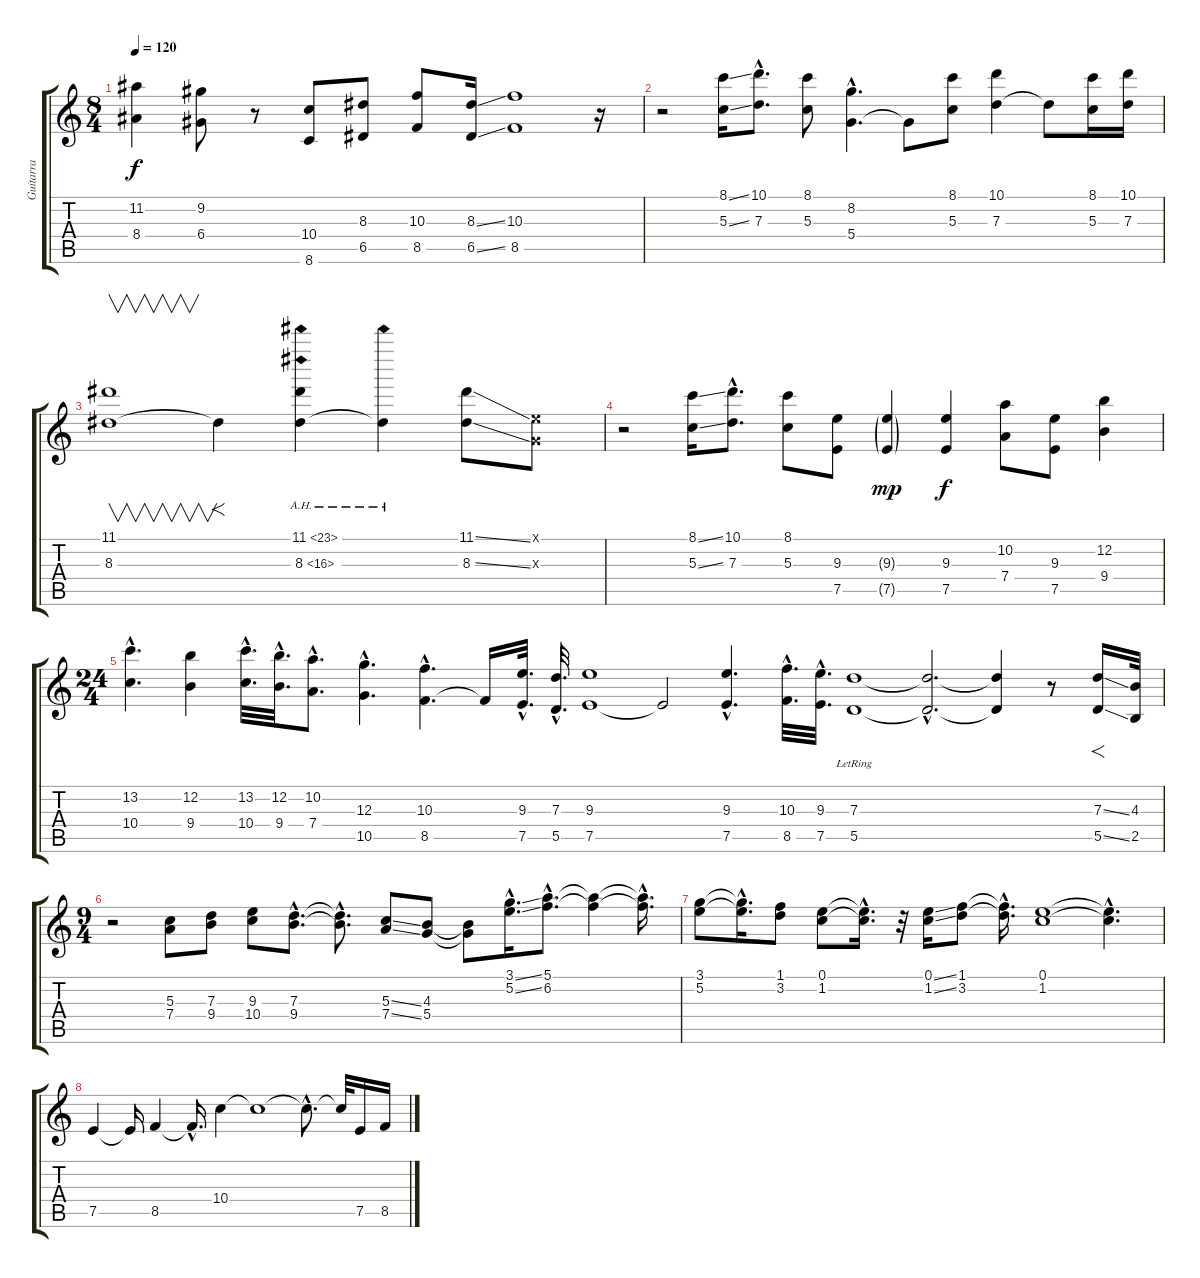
\track ("Guitarra" "Guitarra") {instrument distortionguitar}
\staff {score tabs}
\tuning (E4 B3 G3 D3 A2 E2) {hide}
\ts (8 4)
\tempo 120
\clef g2
\ks c
(11.2 8.4).4{dy f} (9.2 6.4).8 r.8 (10.4 8.6).8 (8.3 6.5).8 (10.3 8.5).8 (8.3{ss} 6.5{ss}).16 (10.3 8.5).1 r.16 |
r.2 (8.1{ss} 5.3{ss}).16 (10.1{hac} 7.3{hac}).8{d} (8.1 5.3).8 (8.2{hac} 5.4{hac}).4{d} 5.4{t}.8 (8.1 5.3).8 (10.1 7.3).4 7.3{t}.8 (8.1 5.3).16 (10.1 7.3).16 |
(11.1 8.3).1{v} 8.3{t}.4{f} (11.1{ah 12} 8.3{ah 8}).4 8.3{ah 8 t}.4 (11.1{ss} 8.3{ss}).8 (0.1{x} 0.3{x}).8 |
r.2 (8.1{ss} 5.3{ss}).16 (10.1{hac} 7.3{hac}).8{d} (8.1 5.3).8 (9.3 7.5).8 (9.3{g} 7.5{g}).4{dy mp} (9.3 7.5).4{dy f} (10.2 7.4).8 (9.3 7.5).8 (12.2 9.4).4 |
\ts (24 4)
(13.2{hac} 10.4{hac}).4{d} (12.2 9.4).4 (13.2{hac} 10.4{hac}).32{d} (12.2{hac} 9.4{hac}).32{d} (10.2{hac} 7.4{hac}).8{d} (12.3{hac} 10.5{hac}).4{d} (10.3{hac} 8.5{hac}).4{d} 8.5{t}.16 (9.3{hac} 7.5{hac}).32{d} (7.3{hac} 5.5{hac}).32{d} (9.3 7.5).1 7.5{t}.2 (9.3{hac} 7.5{hac}).4{d} (10.3{hac} 8.5{hac}).32{d} (9.3{hac} 7.5{hac}).32{d} (7.3{lr} 5.5{lr}).1 (7.3{hac t} 5.5{hac t}).2{d} (7.3{t} 5.5{t}).4 r.8 (7.3{ss} 5.5{ss}).16{f} (4.3 2.5).32 |
\ts (9 4)
r.2 (5.3 7.4).8 (7.3 9.4).8 (9.3 10.4).8 (7.3{hac} 9.4{hac}).8{d} (7.3{hac t} 9.4{hac t}).8{d} (5.3{ss} 7.4{ss}).8 (4.3 5.4).8 (4.3{t} 5.4{t}).8 (3.1{ss hac} 5.2{ss hac}).16{d} (5.1{hac} 6.2{hac}).8{d} (5.1{t} 6.2{t}).4 (5.1{hac t} 6.2{hac t}).16{d} |
(3.1 5.2).8 (3.1{hac t} 5.2{hac t}).16{d} (1.1 3.2).8 (0.1 1.2).8 (0.1{hac t} 1.2{hac t}).16{d} r.32 (0.1{ss} 1.2{ss}).16 (1.1 3.2).8 (1.1{hac t} 3.2{hac t}).16{d} (0.1 1.2).1 (0.1{hac t} 1.2{hac t}).4{d} |
7.5.4 7.5{t}.16 8.5.4 8.5{hac t}.16{d} 10.4.4 10.4{t}.1 10.4{hac t}.8{d} 10.4{t}.32 7.5.16 8.5.16
